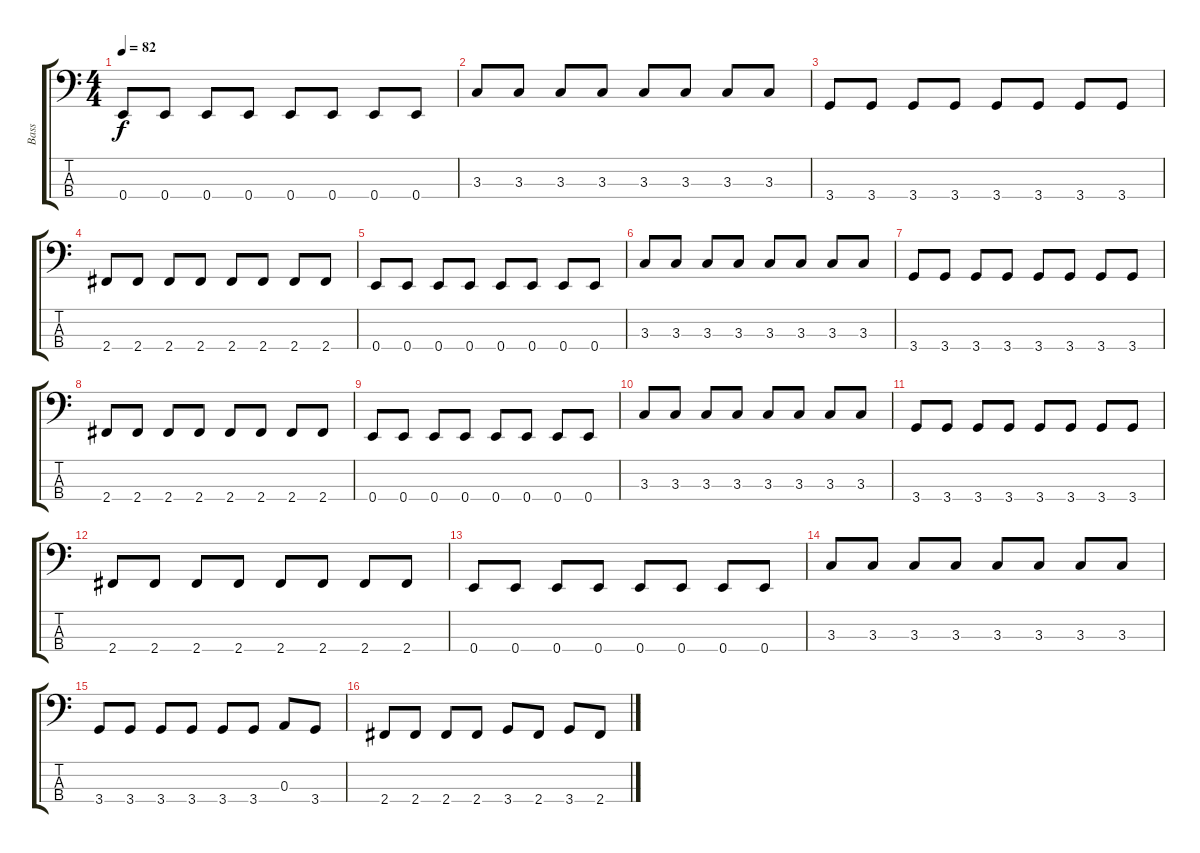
\track ("Bass" "Bass") {instrument electricbassfinger}
\staff {score tabs}
\tuning (G2 D2 A1 E1) {hide}
\ts (4 4)
\tempo 82
\clef f4
\ks c
0.4.8{dy f} 0.4.8 0.4.8 0.4.8 0.4.8 0.4.8 0.4.8 0.4.8 |
3.3.8 3.3.8 3.3.8 3.3.8 3.3.8 3.3.8 3.3.8 3.3.8 |
3.4.8 3.4.8 3.4.8 3.4.8 3.4.8 3.4.8 3.4.8 3.4.8 |
2.4.8 2.4.8 2.4.8 2.4.8 2.4.8 2.4.8 2.4.8 2.4.8 |
0.4.8 0.4.8 0.4.8 0.4.8 0.4.8 0.4.8 0.4.8 0.4.8 |
3.3.8 3.3.8 3.3.8 3.3.8 3.3.8 3.3.8 3.3.8 3.3.8 |
3.4.8 3.4.8 3.4.8 3.4.8 3.4.8 3.4.8 3.4.8 3.4.8 |
2.4.8 2.4.8 2.4.8 2.4.8 2.4.8 2.4.8 2.4.8 2.4.8 |
0.4.8 0.4.8 0.4.8 0.4.8 0.4.8 0.4.8 0.4.8 0.4.8 |
3.3.8 3.3.8 3.3.8 3.3.8 3.3.8 3.3.8 3.3.8 3.3.8 |
3.4.8 3.4.8 3.4.8 3.4.8 3.4.8 3.4.8 3.4.8 3.4.8 |
2.4.8 2.4.8 2.4.8 2.4.8 2.4.8 2.4.8 2.4.8 2.4.8 |
0.4.8 0.4.8 0.4.8 0.4.8 0.4.8 0.4.8 0.4.8 0.4.8 |
3.3.8 3.3.8 3.3.8 3.3.8 3.3.8 3.3.8 3.3.8 3.3.8 |
3.4.8 3.4.8 3.4.8 3.4.8 3.4.8 3.4.8 0.3.8 3.4.8 |
2.4.8 2.4.8 2.4.8 2.4.8 3.4.8 2.4.8 3.4.8 2.4.8
